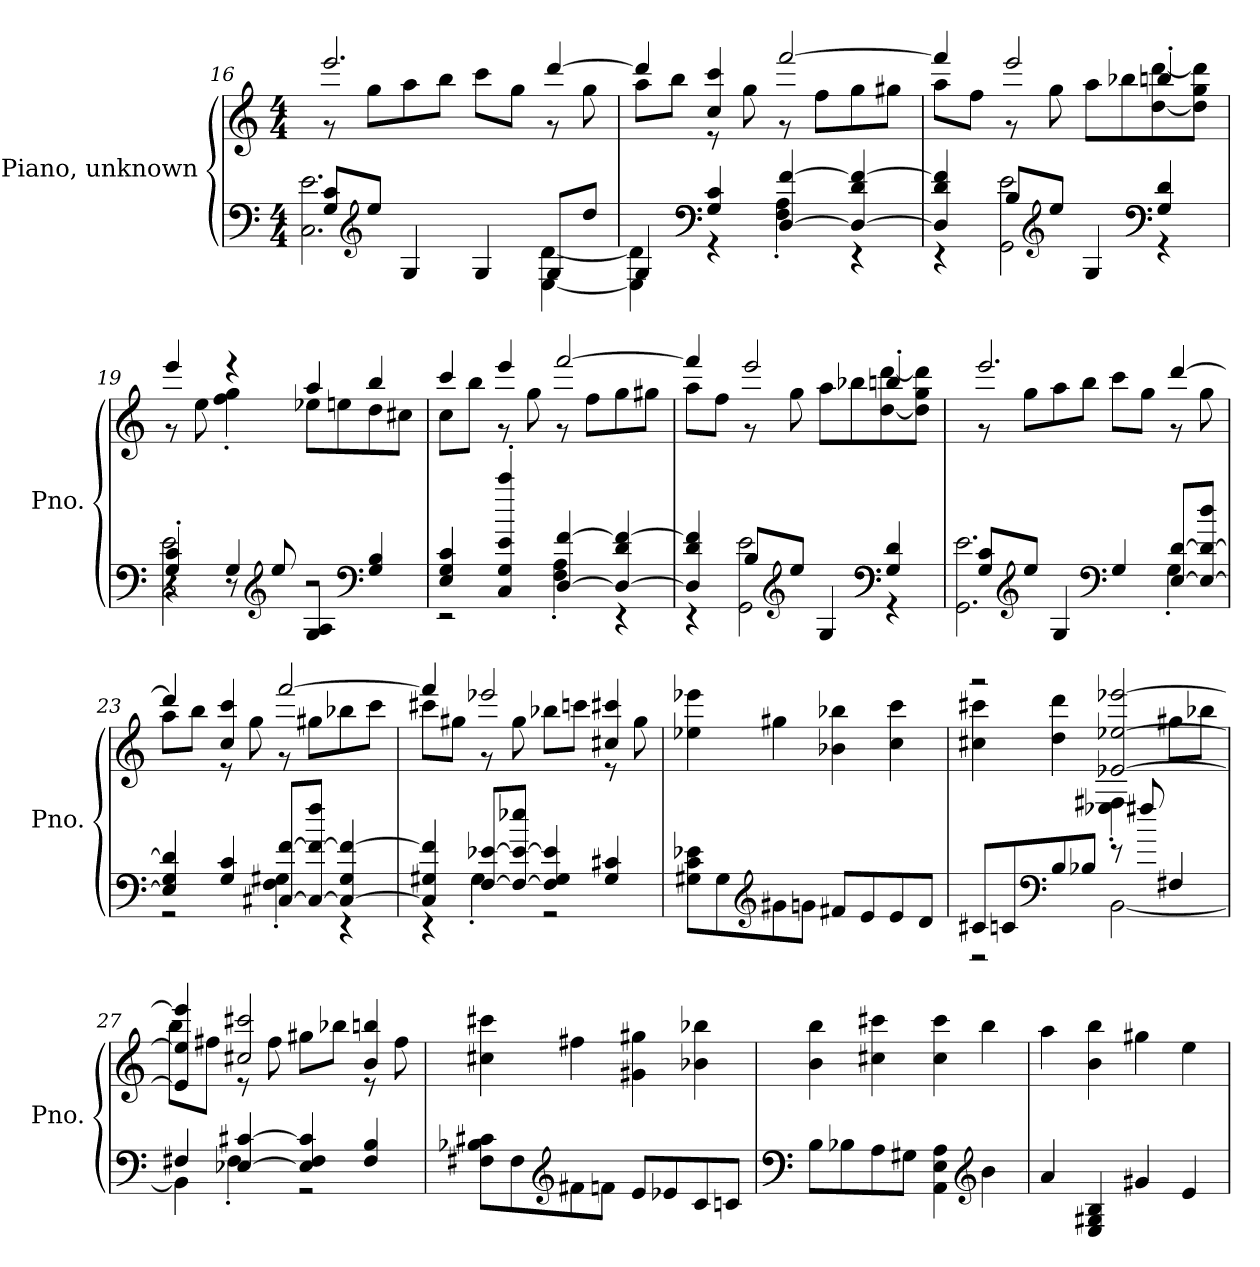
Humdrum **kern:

**kern	**kern
*part1	*part1
*staff2	*staff1
*I"Piano, unknown	*
*I'Pno.	*
*clefF4	*clefG2
*k[]	*k[]
*M4/4	*M4/4
=16	=16
*^	*^
8G/ 8c/L	2.C\ 2.e\	2.eee/	8r
*clefG2	*	*	*
8ee/J	.	.	8gg\L
4G/	.	.	8aa\
.	.	.	8bb\J
4G/	.	.	8ccc\L
.	.	.	8gg\J
8G/L	[4E\ [4d\	[4ddd/	8r
8dd/J	.	.	8gg\
!!LO:LB:g=z	!!
=17	=17	=17	=17
4G/	4E\] 4d\]	4ddd/]	8aa\L
.	.	.	8bb\J
*clefF4	*	*	*
4G/ 4c/	4r	4cc/ 4ccc/	8r
.	.	.	8gg\
[4D/ [4f/	4F\' 4A\'	[2fff/	8r
.	.	.	8ff\L
4D/_ 4d/ 4f/_	4r	.	8gg\
.	.	.	8gg#X\J
=18	=18	=18	=18
4D/] 4d/ 4f/]	4r	4fff/]	8aa\L
.	.	.	8ff\J
8B/L	2GG\ 2e\	2eee/	8r
*clefG2	*	*	*
8ee/J	.	.	8gg\
4G/	.	.	8aa\L
.	.	.	8bb-X\
*clefF4	*	*	*
4G/ 4d/	4r	4bbn'/	[8dd\ [8ddd\
.	.	.	8dd\] 8gg\ 8ddd\]J
=19	=19	=19	=19
*	*^	*	*
4G/' 4c/'	2C\ 2e\	4r	4eee/	8r
.	.	.	.	8ee\
8r	.	4G/	4r	4ff\' 4gg\'
*clefG2	*	*	*	*
8ee/	.	.	.	.
4G/ 4A/	2r	2r	4aa/	8ee-X\L
.	.	.	.	8een\
*clefF4	*	*	*	*
4G/ 4B/	.	.	4bb/	8dd\
.	.	.	.	8cc#X\J
*	*v	*v	*	*
!!LO:LB:g=z	!!
=20	=20	=20	=20
4E/ 4G/ 4c/	2r	4ccc/	8cc\L
.	.	.	8bb\J
4C/' 4G/' 4e/' 4ccc/'	.	4eee/	8r
.	.	.	8gg\
[4D/ [4f/	4F\' 4A\'	[2fff/	8r
.	.	.	8ff\L
4D/_ 4d/ 4f/_	4r	.	8gg\
.	.	.	8gg#X\J
=21	=21	=21	=21
4D/] 4d/ 4f/]	4r	4fff/]	8aa\L
.	.	.	8ff\J
8B/L	2GG\ 2e\	2eee/	8r
*clefG2	*	*	*
8ee/J	.	.	8gg\
4G/	.	.	8aa\L
.	.	.	8bb-X\
*clefF4	*	*	*
4G/ 4d/	4r	4bbn'/	[8dd\ [8ddd\
.	.	.	8dd\] 8gg\ 8ddd\]J
=22	=22	=22	=22
8G/ 8c/L	2.GG\ 2.e\	2.eee/	8r
*clefG2	*	*	*
8ee/J	.	.	8gg\L
4G/	.	.	8aa\
.	.	.	8bb\J
*clefF4	*	*	*
4G/	.	.	8ccc\L
.	.	.	8gg\J
[8E/ [8d/L	4G'\	[4ddd/	8r
8E/_ 8d/_ 8dd/J	.	.	8gg\
!!LO:PB:g=z	!!
=23	=23	=23	=23
4E/] 4G/ 4d/]	2r	4ddd/]	8aa\L
.	.	.	8bb\J
4G/ 4c/	.	4cc/ 4ccc/	8r
.	.	.	8gg\
[8C#X/ [8f/L	4F\' 4G#X\'	[2fff/	8r
8C#/_ 8f/_ 8ff/J	.	.	8gg#X\L
4C#/_ 4G#/ 4f/_	4r	.	8bb-X\
.	.	.	8ccc\J
=24	=24	=24	=24
4C#/] 4G#X/ 4f/]	4r	4fff/]	8ccc#X\L
.	.	.	8gg#X\J
[8F/ [8e-X/L	4G#'\	2eee-X/	8r
8F/_ 8e-/_ 8ee-X/J	.	.	8gg#\
4F/] 4G#/ 4e-/]	2r	.	8bb-X\L
.	.	.	8cccn\J
4G#/ 4c#X/	.	4cc#X/ 4ccc#X/	8r
.	.	.	8gg#\
*v	*v	*	*
*	*v	*v
=25	=25
8G#X\ 8c\ 8e-X\L	4ee-X\ 4eee-X\
8G#\	.
*clefG2	*
8g#X\	4gg#X\
8gn\J	.
8f#X/L	4b-X\ 4bb-X\
8e-/	.
8e-/	4cc\ 4ccc\
8d/J	.
!!LO:LB:g=z
=26	=26
*^	*^
8c#X/L	2r	2r	4cc#X\ 4ccc#X\
8cn/	.	.	.
*clefF4	*	*	*
8B/	.	.	4dd\ 4ddd\
8B-X/J	.	.	.
8r	[2BB\	[2e-X/ [2ee-X/ [2eee-X/	4E-X\' 4F#X\'
8ff#X/	.	.	.
4F#X/	.	.	8gg#X\L
.	.	.	8bb-X\J
=27	=27	=27	=27
4F#X/	4BB\]	4e-/] 4ee-/] 4eee-/]	8bb\L
.	.	.	8ff#X\J
[4E-X/ [4c#X/	4F#'\	2cc#X/ 2ccc#X/	8r
.	.	.	8ff#\
4E-/] 4F#/ 4c#/]	2r	.	8gg#X\L
.	.	.	8bb-X\J
4F#/ 4B/	.	4b/ 4bbn/	8r
.	.	.	8ff#\
*v	*v	*	*
*	*v	*v
=28	=28
8F#X\ 8B-X\ 8c#X\L	4cc#X\ 4ccc#X\
8F#\	.
*clefG2	*
8f#X\	4ff#X\
8fn\J	.
8e/L	4g#X\ 4gg#X\
8e-X/	.
8c#/	4b-X\ 4bb-X\
8cn/J	.
!!LO:LB:g=z
=29	=29
*clefF4	*
8B\L	4b\ 4bb\
8B-X\	.
8A\	4cc#X\ 4ccc#X\
8G#X\J	.
4AA\ 4E\ 4A\	4cc#\ 4ccc#\
*clefG2	*
4b\	4bb\
=30	=30
4a/	4aa\
4E/ 4G#X/ 4B/	4b\ 4bb\
4g#X/	4gg#X\
4e/	4ee\
=	=
*-	*-
